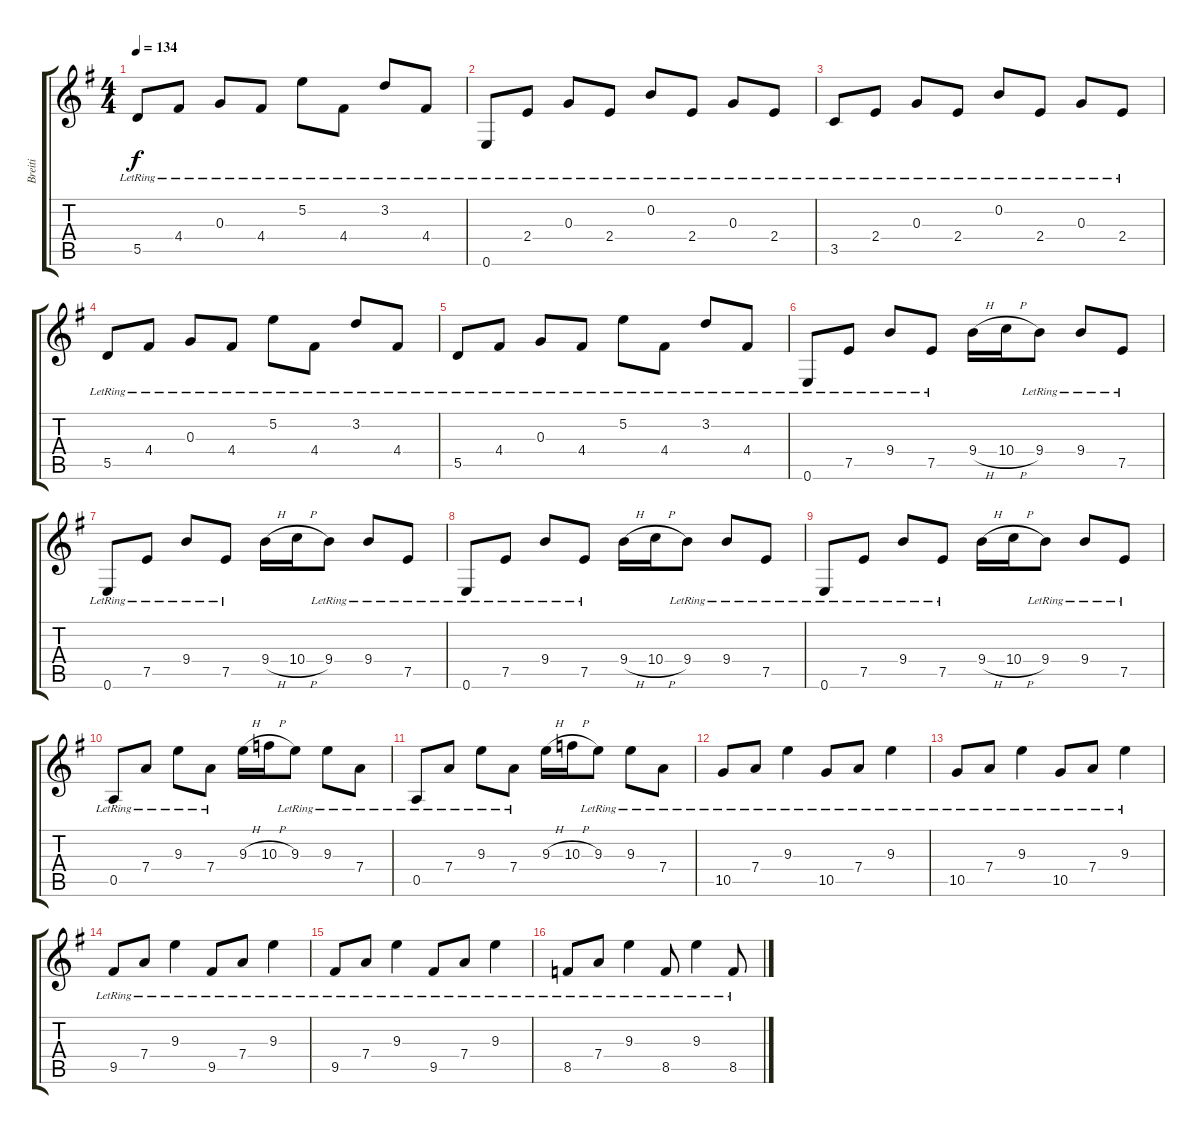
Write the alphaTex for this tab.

\track ("Breiti" "Breiti") {instrument acousticguitarsteel}
\staff {score tabs}
\tuning (E4 B3 G3 D3 A2 E2) {hide}
\ts (4 4)
\tempo 134
\clef g2
\ks g
5.5{lr}.8{dy f} 4.4{lr}.8 0.3{lr}.8 4.4{lr}.8 5.2{lr}.8 4.4{lr}.8 3.2{lr}.8 4.4{lr}.8 |
0.6{lr}.8 2.4{lr}.8 0.3{lr}.8 2.4{lr}.8 0.2{lr}.8 2.4{lr}.8 0.3{lr}.8 2.4{lr}.8 |
3.5{lr}.8 2.4{lr}.8 0.3{lr}.8 2.4{lr}.8 0.2{lr}.8 2.4{lr}.8 0.3{lr}.8 2.4{lr}.8 |
5.5{lr}.8 4.4{lr}.8 0.3{lr}.8 4.4{lr}.8 5.2{lr}.8 4.4{lr}.8 3.2{lr}.8 4.4{lr}.8 |
5.5{lr}.8 4.4{lr}.8 0.3{lr}.8 4.4{lr}.8 5.2{lr}.8 4.4{lr}.8 3.2{lr}.8 4.4{lr}.8 |
0.6{lr}.8 7.5{lr}.8 9.4{lr}.8 7.5{lr}.8 9.4{h}.16 10.4{h}.16 9.4{lr}.8 9.4{lr}.8 7.5{lr}.8 |
0.6{lr}.8 7.5{lr}.8 9.4{lr}.8 7.5{lr}.8 9.4{h}.16 10.4{h}.16 9.4{lr}.8 9.4{lr}.8 7.5{lr}.8 |
0.6{lr}.8 7.5{lr}.8 9.4{lr}.8 7.5{lr}.8 9.4{h}.16 10.4{h}.16 9.4{lr}.8 9.4{lr}.8 7.5{lr}.8 |
0.6{lr}.8 7.5{lr}.8 9.4{lr}.8 7.5{lr}.8 9.4{h}.16 10.4{h}.16 9.4{lr}.8 9.4{lr}.8 7.5{lr}.8 |
0.5{lr}.8 7.4{lr}.8 9.3{lr}.8 7.4{lr}.8 9.3{h}.16 10.3{h}.16 9.3{lr}.8 9.3{lr}.8 7.4{lr}.8 |
0.5{lr}.8 7.4{lr}.8 9.3{lr}.8 7.4{lr}.8 9.3{h}.16 10.3{h}.16 9.3{lr}.8 9.3{lr}.8 7.4{lr}.8 |
10.5{lr}.8 7.4{lr}.8 9.3{lr}.4 10.5{lr}.8 7.4{lr}.8 9.3{lr}.4 |
10.5{lr}.8 7.4{lr}.8 9.3{lr}.4 10.5{lr}.8 7.4{lr}.8 9.3{lr}.4 |
9.5{lr}.8 7.4{lr}.8 9.3{lr}.4 9.5{lr}.8 7.4{lr}.8 9.3{lr}.4 |
9.5{lr}.8 7.4{lr}.8 9.3{lr}.4 9.5{lr}.8 7.4{lr}.8 9.3{lr}.4 |
8.5{lr}.8 7.4{lr}.8 9.3{lr}.4 8.5{lr}.8 9.3{lr}.4 8.5{lr}.8
